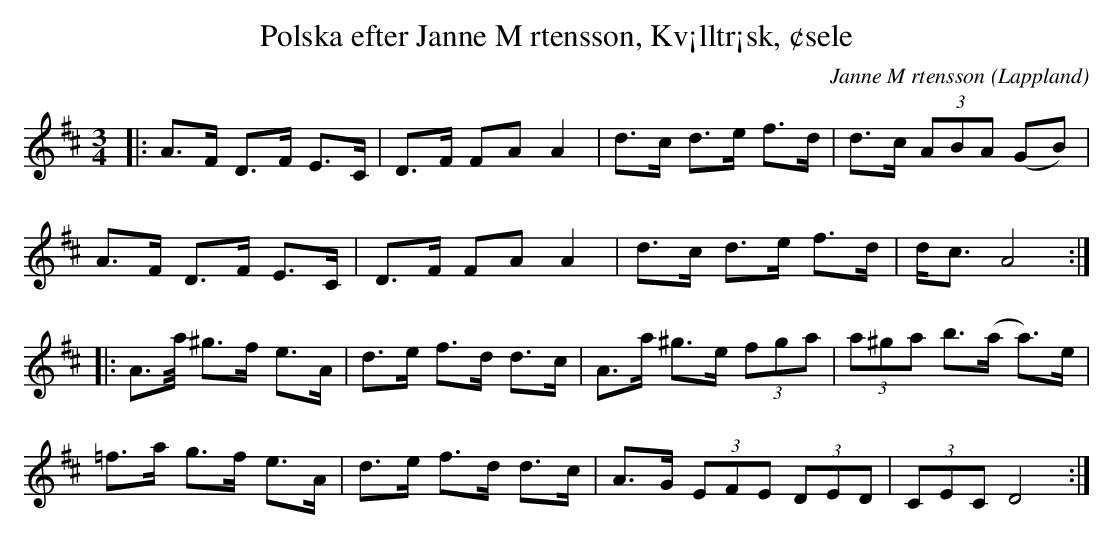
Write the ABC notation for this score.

X:1
T:Polska efter Janne M rtensson, Kv¡lltr¡sk, ¢sele
C:Janne M rtensson
O: Lappland
M:3/4
L:1/8
K:D
|: A>F D>F E>C | D>F FA A2 | d>c d>e f>d | d>c (3ABA (GB) |
   A>F D>F E>C | D>F FA A2 | d>c d>e f>d | d<c A4 :|
|: A>a/2 ^g>f e>A | d>e f>d d>c | A>a ^g>e (3fga | (3a^ga b>(a a)>e |
   =f>a g>f e>A | d>e f>d d>c | A>G (3EFE (3DED | (3CEC D4 :|
